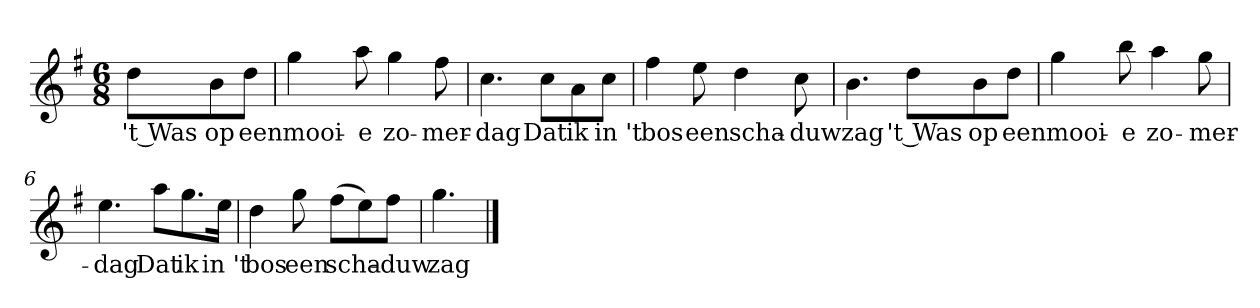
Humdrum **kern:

**kern	**text
*part1	*part1
*staff1	*staff1
*clefG2	*
*k[f#]	*
*G:	*
*M6/8	*
*MM120	*
=	=
8dd\L	't Was
8b\	op
8dd\J	een
=1	=1
4gg	mooi-
8aa	-e
4gg	zo-
8ff#	-mer-
=2	=2
4.cc	-dag
8cc\L	Dat
8a\	ik
8cc\J	in 't
=3	=3
4ff#	bos
8ee	een
4dd	scha-
8cc	-duw
=4	=4
4.b	zag
8dd\L	't Was
8b\	op
8dd\J	een
=5	=5
4gg	mooi-
8bb	-e
4aa	zo-
8gg	-mer-
=6	=6
4.ee	-dag
8aa\L	Dat
8.gg\	ik
16ee\Jk	in 't
=7	=7
4dd	bos
8gg	een
(8ff#\L	scha-
8ee\)	.
8ff#\J	-duw
=8	=8
4.gg	zag
==	==
*-	*-
